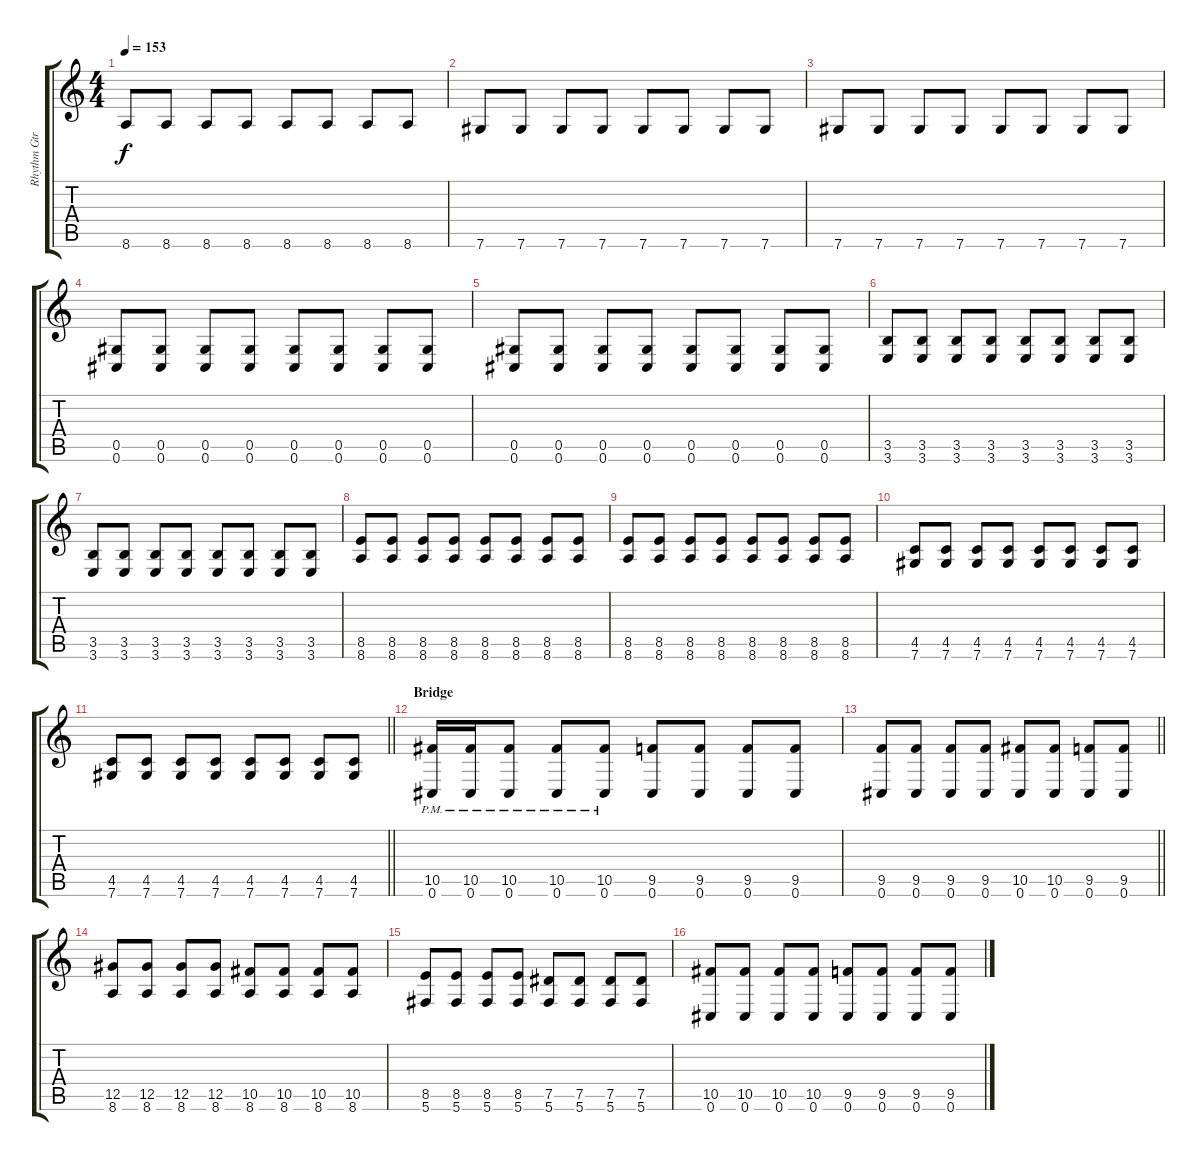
\track ("Rhythm Gtr L" "Rhythm Gtr") {instrument distortionguitar}
\staff {score tabs}
\tuning (Eb4 Bb3 Gb3 Db3 Ab2 Db2) {hide}
\ts (4 4)
\tempo 153
\clef g2
\ks c
8.6.8{dy f} 8.6.8 8.6.8 8.6.8 8.6.8 8.6.8 8.6.8 8.6.8 |
7.6.8 7.6.8 7.6.8 7.6.8 7.6.8 7.6.8 7.6.8 7.6.8 |
7.6.8 7.6.8 7.6.8 7.6.8 7.6.8 7.6.8 7.6.8 7.6.8 |
(0.5 0.6).8 (0.5 0.6).8 (0.5 0.6).8 (0.5 0.6).8 (0.5 0.6).8 (0.5 0.6).8 (0.5 0.6).8 (0.5 0.6).8 |
(0.5 0.6).8 (0.5 0.6).8 (0.5 0.6).8 (0.5 0.6).8 (0.5 0.6).8 (0.5 0.6).8 (0.5 0.6).8 (0.5 0.6).8 |
(3.5 3.6).8 (3.5 3.6).8 (3.5 3.6).8 (3.5 3.6).8 (3.5 3.6).8 (3.5 3.6).8 (3.5 3.6).8 (3.5 3.6).8 |
(3.5 3.6).8 (3.5 3.6).8 (3.5 3.6).8 (3.5 3.6).8 (3.5 3.6).8 (3.5 3.6).8 (3.5 3.6).8 (3.5 3.6).8 |
(8.5 8.6).8 (8.5 8.6).8 (8.5 8.6).8 (8.5 8.6).8 (8.5 8.6).8 (8.5 8.6).8 (8.5 8.6).8 (8.5 8.6).8 |
(8.5 8.6).8 (8.5 8.6).8 (8.5 8.6).8 (8.5 8.6).8 (8.5 8.6).8 (8.5 8.6).8 (8.5 8.6).8 (8.5 8.6).8 |
(4.5 7.6).8 (4.5 7.6).8 (4.5 7.6).8 (4.5 7.6).8 (4.5 7.6).8 (4.5 7.6).8 (4.5 7.6).8 (4.5 7.6).8 |
\barLineRight lightlight
(4.5 7.6).8 (4.5 7.6).8 (4.5 7.6).8 (4.5 7.6).8 (4.5 7.6).8 (4.5 7.6).8 (4.5 7.6).8 (4.5 7.6).8 |
\section ("" "Bridge ")
(10.5{pm} 0.6{pm}).16 (10.5{pm} 0.6{pm}).16 (10.5{pm} 0.6{pm}).8 (10.5{pm} 0.6{pm}).8 (10.5{pm} 0.6{pm}).8 (9.5 0.6).8 (9.5 0.6).8 (9.5 0.6).8 (9.5 0.6).8 |
\barLineRight lightlight
(9.5 0.6).8 (9.5 0.6).8 (9.5 0.6).8 (9.5 0.6).8 (10.5 0.6).8 (10.5 0.6).8 (9.5 0.6).8 (9.5 0.6).8 |
(12.5 8.6).8 (12.5 8.6).8 (12.5 8.6).8 (12.5 8.6).8 (10.5 8.6).8 (10.5 8.6).8 (10.5 8.6).8 (10.5 8.6).8 |
(8.5 5.6).8 (8.5 5.6).8 (8.5 5.6).8 (8.5 5.6).8 (7.5 5.6).8 (7.5 5.6).8 (7.5 5.6).8 (7.5 5.6).8 |
(10.5 0.6).8 (10.5 0.6).8 (10.5 0.6).8 (10.5 0.6).8 (9.5 0.6).8 (9.5 0.6).8 (9.5 0.6).8 (9.5 0.6).8
